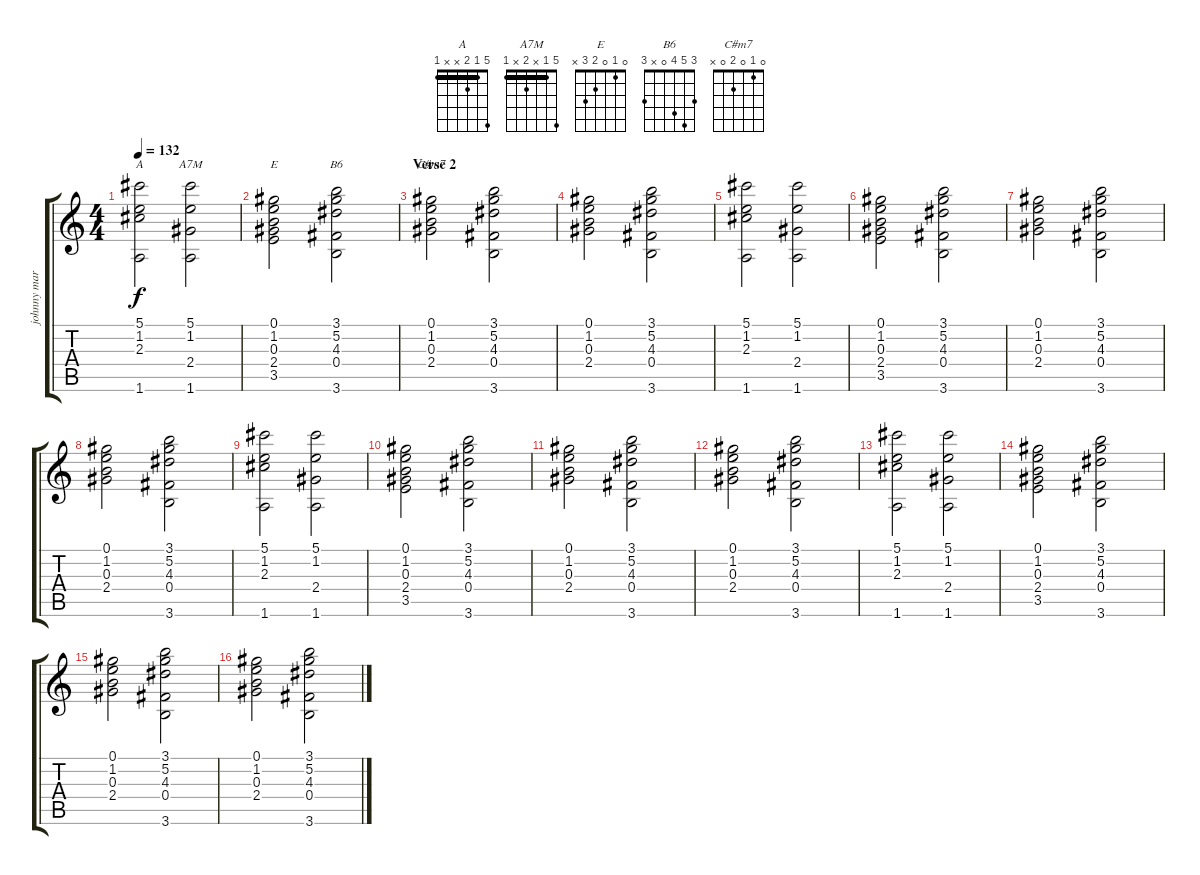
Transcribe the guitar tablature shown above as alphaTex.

\track ("johnny marr 2" "johnny mar") {instrument acousticguitarsteel}
\staff {score tabs}
\tuning (Ab4 Eb4 B3 Gb3 Db3 Ab2) {hide}
\chord ("A" 5 1 2 x x 1) {barre 1}
\chord ("A7M" 5 1 x 2 x 1) {barre 1}
\chord ("E" 0 1 0 2 3 x)
\chord ("B6" 3 5 4 0 x 3)
\chord ("C#m7" 0 1 0 2 0 x)
\ts (4 4)
\tempo 132
\clef g2
\ks c
(5.1 1.2 2.3 1.6).2{ch "A" dy f} (5.1 1.2 2.4 1.6).2{ch "A7M"} |
(0.1 1.2 0.3 2.4 3.5).2{ch "E"} (3.1 5.2 4.3 0.4 3.6).2{ch "B6"} |
\section ("" "Verse 2")
(0.1 1.2 0.3 2.4).2{ch "C#m7"} (3.1 5.2 4.3 0.4 3.6).2 |
(0.1 1.2 0.3 2.4).2 (3.1 5.2 4.3 0.4 3.6).2 |
(5.1 1.2 2.3 1.6).2 (5.1 1.2 2.4 1.6).2 |
(0.1 1.2 0.3 2.4 3.5).2 (3.1 5.2 4.3 0.4 3.6).2 |
(0.1 1.2 0.3 2.4).2 (3.1 5.2 4.3 0.4 3.6).2 |
(0.1 1.2 0.3 2.4).2 (3.1 5.2 4.3 0.4 3.6).2 |
(5.1 1.2 2.3 1.6).2 (5.1 1.2 2.4 1.6).2 |
(0.1 1.2 0.3 2.4 3.5).2 (3.1 5.2 4.3 0.4 3.6).2 |
(0.1 1.2 0.3 2.4).2 (3.1 5.2 4.3 0.4 3.6).2 |
(0.1 1.2 0.3 2.4).2 (3.1 5.2 4.3 0.4 3.6).2 |
(5.1 1.2 2.3 1.6).2 (5.1 1.2 2.4 1.6).2 |
(0.1 1.2 0.3 2.4 3.5).2 (3.1 5.2 4.3 0.4 3.6).2 |
(0.1 1.2 0.3 2.4).2 (3.1 5.2 4.3 0.4 3.6).2 |
(0.1 1.2 0.3 2.4).2 (3.1 5.2 4.3 0.4 3.6).2
